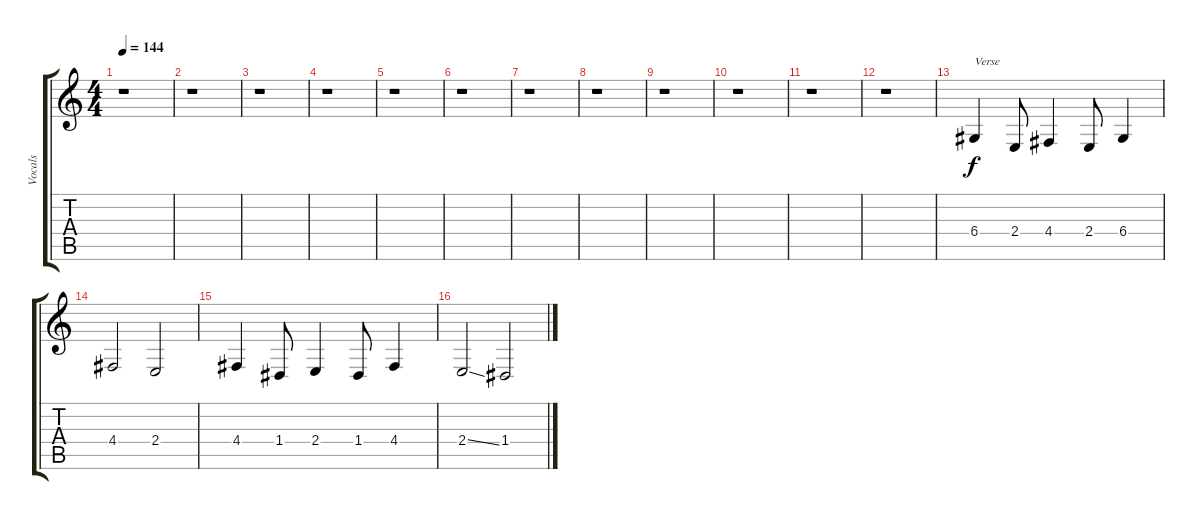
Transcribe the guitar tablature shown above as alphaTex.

\track ("Vocals" "Vocals") {instrument tenorsax}
\staff {score tabs}
\tuning (E4 B3 G3 D3 A2 E2) {hide}
\ts (4 4)
\tempo 144
\clef g2
\ks c
r.1{dy f instrument tenorsax} |
r.1 |
r.1 |
r.1 |
r.1 |
r.1 |
r.1 |
r.1 |
r.1 |
r.1 |
r.1 |
r.1 |
6.4.4{txt "Verse"} 2.4.8 4.4.4 2.4.8 6.4.4 |
4.4.2 2.4.2 |
4.4.4 1.4.8 2.4.4 1.4.8 4.4.4 |
2.4{ss}.2 1.4.2
